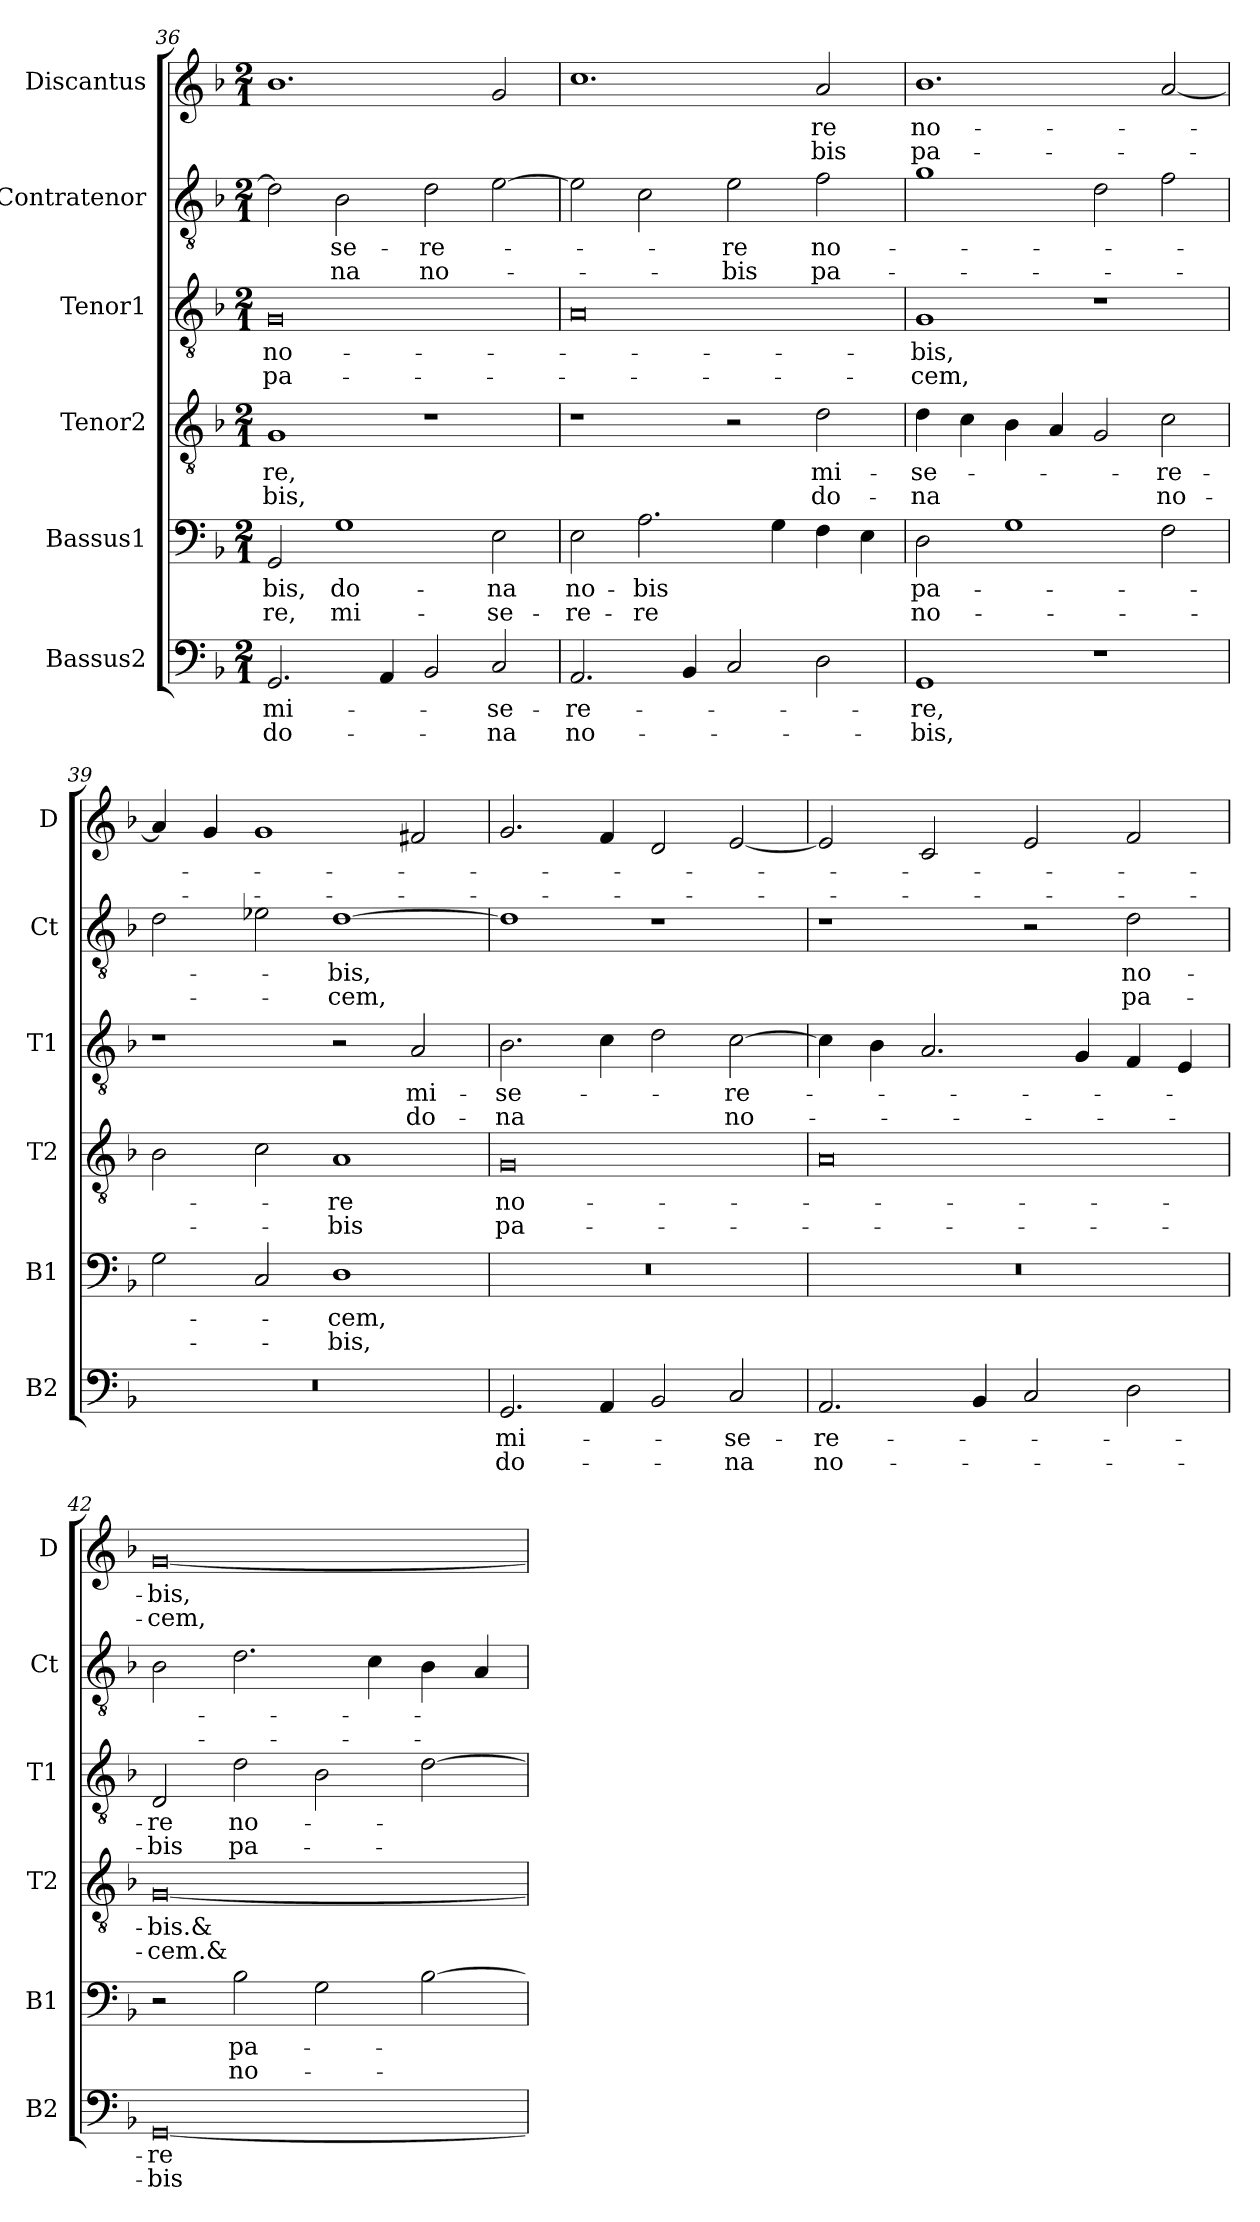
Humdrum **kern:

**kern	**text	**text	**kern	**text	**text	**kern	**text	**text	**kern	**text	**text	**kern	**text	**text	**kern	**text	**text
*part6	*part6	*part6	*part5	*part5	*part5	*part4	*part4	*part4	*part3	*part3	*part3	*part2	*part2	*part2	*part1	*part1	*part1
*staff6	*staff6	*staff6	*staff5	*staff5	*staff5	*staff4	*staff4	*staff4	*staff3	*staff3	*staff3	*staff2	*staff2	*staff2	*staff1	*staff1	*staff1
*I"Bassus2	*	*	*I"Bassus1	*	*	*I"Tenor2	*	*	*I"Tenor1	*	*	*I"Contratenor	*	*	*I"Discantus	*	*
*I'B2	*	*	*I'B1	*	*	*I'T2	*	*	*I'T1	*	*	*I'Ct	*	*	*I'D	*	*
*clefF4	*	*	*clefF4	*	*	*clefGv2	*	*	*clefGv2	*	*	*clefGv2	*	*	*clefG2	*	*
*k[b-]	*	*	*k[b-]	*	*	*k[b-]	*	*	*k[b-]	*	*	*k[b-]	*	*	*k[b-]	*	*
*M2/1	*	*	*M2/1	*	*	*M2/1	*	*	*M2/1	*	*	*M2/1	*	*	*M2/1	*	*
=36	=36	=36	=36	=36	=36	=36	=36	=36	=36	=36	=36	=36	=36	=36	=36	=36	=36
2.GG/	mi-	do-	2GG/	-bis,	-re,	1G	-re,	-bis,	0G	no-	pa-	2d\]	.	.	1.b-	.	.
.	.	.	1G	do-	mi-	.	.	.	.	.	.	2B-\	-se-	-na	.	.	.
4AA/	.	.	.	.	.	.	.	.	.	.	.	.	.	.	.	.	.
2BB-/	.	.	.	.	.	1r	.	.	.	.	.	2d\	-re-	no-	.	.	.
2C/	-se-	-na	2E\	-na	-se-	.	.	.	.	.	.	[2e\	.	.	2g/	.	.
=37	=37	=37	=37	=37	=37	=37	=37	=37	=37	=37	=37	=37	=37	=37	=37	=37	=37
2.AA/	-re-	no-	2E\	no-	-re-	1r	.	.	0A	.	.	2e\]	.	.	1.cc	.	.
.	.	.	2.A\	-bis	-re	.	.	.	.	.	.	2c\	.	.	.	.	.
4BB-/	.	.	.	.	.	.	.	.	.	.	.	.	.	.	.	.	.
2C/	.	.	.	.	.	2r	.	.	.	.	.	2e\	-re	-bis	.	.	.
.	.	.	4G\	.	.	.	.	.	.	.	.	.	.	.	.	.	.
2D\	.	.	4F\	.	.	2d\	mi-	do-	.	.	.	2f\	no-	pa-	2a/	-re	-bis
.	.	.	4E\	.	.	.	.	.	.	.	.	.	.	.	.	.	.
=38	=38	=38	=38	=38	=38	=38	=38	=38	=38	=38	=38	=38	=38	=38	=38	=38	=38
1GG	-re,	-bis,	2D\	pa-	no-	4d\	-se-	-na	1G	-bis,	-cem,	1g	.	.	1.b-	no-	pa-
.	.	.	.	.	.	4c\	.	.	.	.	.	.	.	.	.	.	.
.	.	.	1G	.	.	4B-\	.	.	.	.	.	.	.	.	.	.	.
.	.	.	.	.	.	4A/	.	.	.	.	.	.	.	.	.	.	.
1r	.	.	.	.	.	2G/	.	.	1r	.	.	2d\	.	.	.	.	.
.	.	.	2F\	.	.	2c\	-re-	no-	.	.	.	2f\	.	.	[2a/	.	.
=39	=39	=39	=39	=39	=39	=39	=39	=39	=39	=39	=39	=39	=39	=39	=39	=39	=39
0r	.	.	2G\	.	.	2B-\	.	.	1r	.	.	2d\	.	.	4a/]	.	.
.	.	.	.	.	.	.	.	.	.	.	.	.	.	.	4g/	.	.
.	.	.	2C/	.	.	2c\	.	.	.	.	.	2e-X\	.	.	1g	.	.
.	.	.	1D	-cem,	-bis,	1A	-re	-bis	2r	.	.	[1d	-bis,	-cem,	.	.	.
.	.	.	.	.	.	.	.	.	2A/	mi-	do-	.	.	.	2f#X/	.	.
=40	=40	=40	=40	=40	=40	=40	=40	=40	=40	=40	=40	=40	=40	=40	=40	=40	=40
2.GG/	mi-	do-	0r	.	.	0G	no-	pa-	2.B-\	-se-	-na	1d]	.	.	2.g/	.	.
4AA/	.	.	.	.	.	.	.	.	4c\	.	.	.	.	.	4f/	.	.
2BB-/	.	.	.	.	.	.	.	.	2d\	.	.	1r	.	.	2d/	.	.
2C/	-se-	-na	.	.	.	.	.	.	[2c\	-re-	no-	.	.	.	[2e/	.	.
=41	=41	=41	=41	=41	=41	=41	=41	=41	=41	=41	=41	=41	=41	=41	=41	=41	=41
2.AA/	-re-	no-	0r	.	.	0A	.	.	4c\]	.	.	1r	.	.	2e/]	.	.
.	.	.	.	.	.	.	.	.	4B-\	.	.	.	.	.	.	.	.
.	.	.	.	.	.	.	.	.	2.A/	.	.	.	.	.	2c/	.	.
4BB-/	.	.	.	.	.	.	.	.	.	.	.	.	.	.	.	.	.
2C/	.	.	.	.	.	.	.	.	.	.	.	2r	.	.	2e/	.	.
.	.	.	.	.	.	.	.	.	4G/	.	.	.	.	.	.	.	.
2D\	.	.	.	.	.	.	.	.	4F/	.	.	2d\	no-	pa-	2f/	.	.
.	.	.	.	.	.	.	.	.	4E/	.	.	.	.	.	.	.	.
=42	=42	=42	=42	=42	=42	=42	=42	=42	=42	=42	=42	=42	=42	=42	=42	=42	=42
[0GG	-re	-bis	2r	.	.	[0G	-bis.&	-cem.&	2D/	-re	-bis	2B-\	.	.	[0g	-bis,	-cem,
.	.	.	2B-\	pa-	no-	.	.	.	2d\	no-	pa-	2.d\	.	.	.	.	.
.	.	.	2G\	.	.	.	.	.	2B-\	.	.	.	.	.	.	.	.
.	.	.	.	.	.	.	.	.	.	.	.	4c\	.	.	.	.	.
.	.	.	[2B-\	.	.	.	.	.	[2d\	.	.	4B-\	.	.	.	.	.
.	.	.	.	.	.	.	.	.	.	.	.	4A/	.	.	.	.	.
=	=	=	=	=	=	=	=	=	=	=	=	=	=	=	=	=	=
*-	*-	*-	*-	*-	*-	*-	*-	*-	*-	*-	*-	*-	*-	*-	*-	*-	*-
